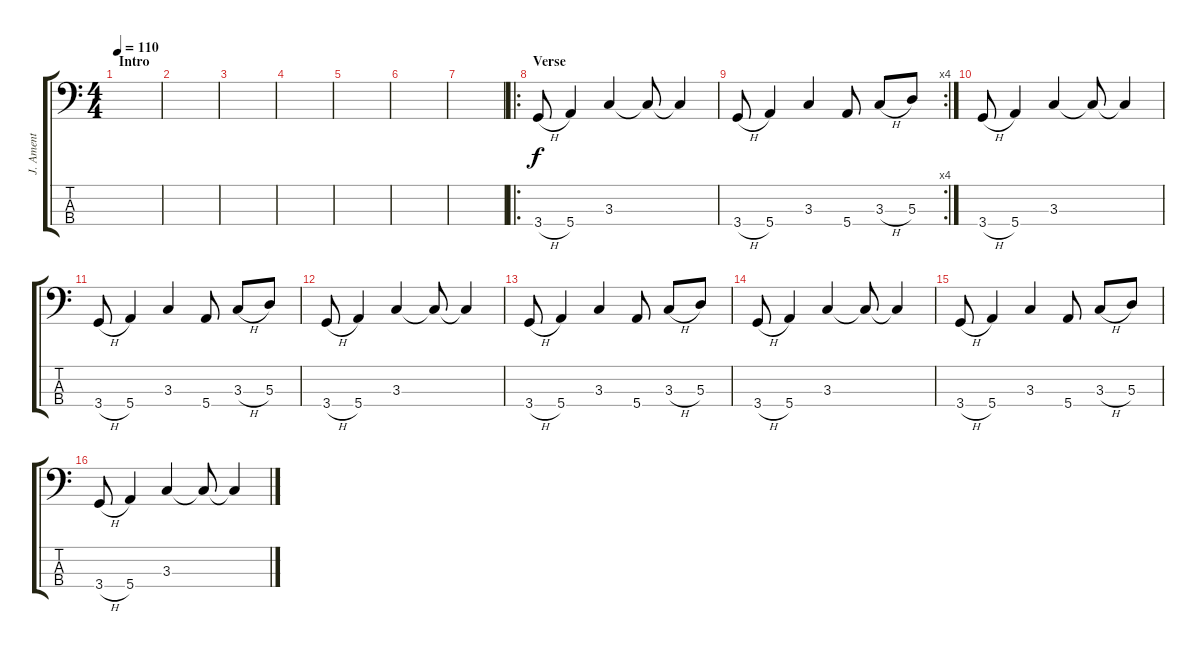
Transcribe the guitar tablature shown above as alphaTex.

\track ("J. Ament" "J. Ament") {instrument fretlessbass}
\staff {score tabs}
\tuning (G2 D2 A1 E1) {hide}
\ts (4 4)
\section ("" "Intro")
\tempo 110
\clef f4
\ks c
|
|
|
|
|
|
|
\ro
\section ("" "Verse")
3.4{h}.8 5.4.4 3.3.4 3.3{t}.8 3.3{t}.4 |
\rc 4
3.4{h}.8 5.4.4 3.3.4 5.4.8 3.3{h}.8 5.3.8 |
3.4{h}.8 5.4.4 3.3.4 3.3{t}.8 3.3{t}.4 |
3.4{h}.8 5.4.4 3.3.4 5.4.8 3.3{h}.8 5.3.8 |
3.4{h}.8 5.4.4 3.3.4 3.3{t}.8 3.3{t}.4 |
3.4{h}.8 5.4.4 3.3.4 5.4.8 3.3{h}.8 5.3.8 |
3.4{h}.8 5.4.4 3.3.4 3.3{t}.8 3.3{t}.4 |
3.4{h}.8 5.4.4 3.3.4 5.4.8 3.3{h}.8 5.3.8 |
3.4{h}.8 5.4.4 3.3.4 3.3{t}.8 3.3{t}.4
